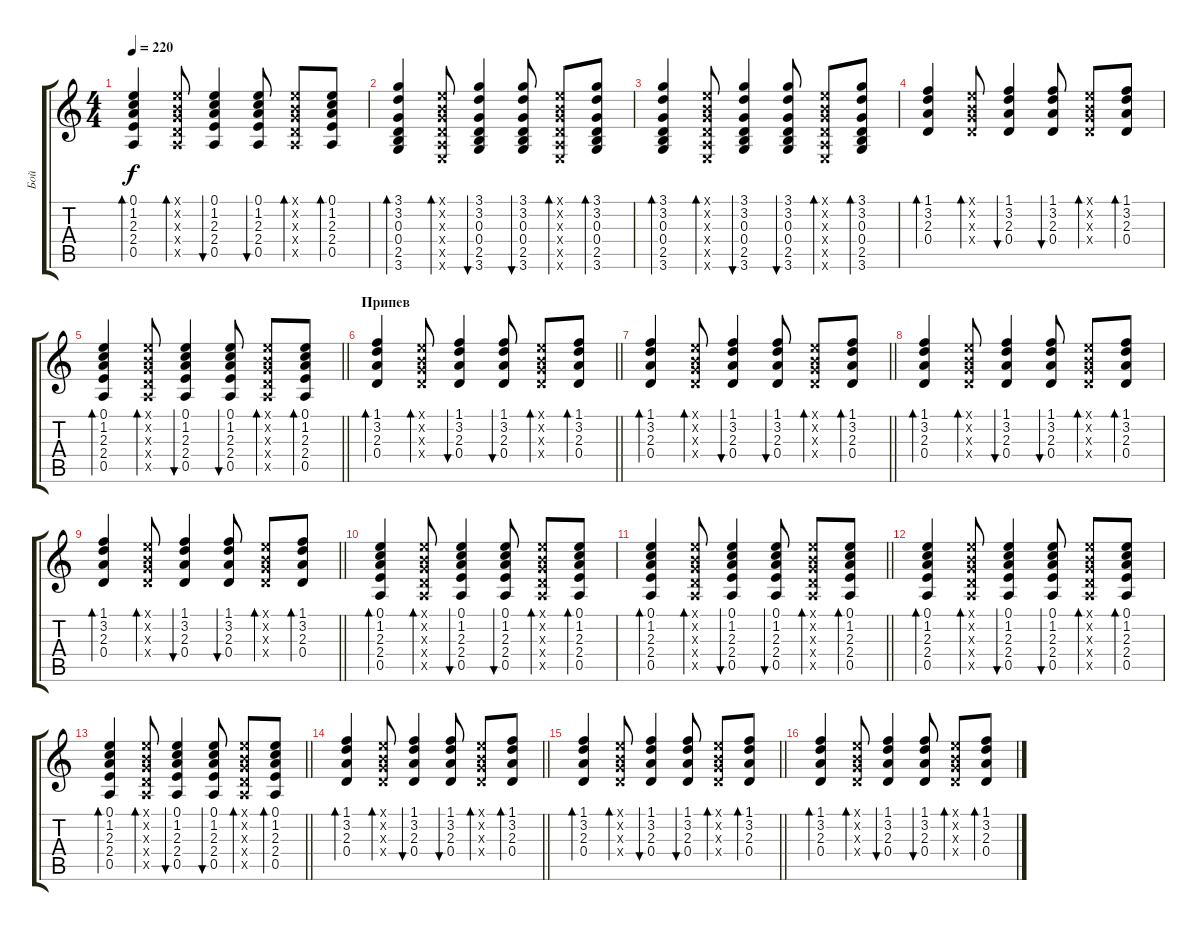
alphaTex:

\track ("Бой" "Бой") {instrument acousticguitarsteel}
\staff {score tabs}
\tuning (E4 B3 G3 D3 A2 E2) {hide}
\ts (4 4)
\tempo 220
\clef g2
\ks c
(0.1 1.2 2.3 2.4 0.5).4{bd 60 dy f} (0.1{x} 0.2{x} 0.3{x} 0.4{x} 0.5{x}).8{bd 60} (0.1 1.2 2.3 2.4 0.5).4{bu 60} (0.1 1.2 2.3 2.4 0.5).8{bu 60} (0.1{x} 0.2{x} 0.3{x} 0.4{x} 0.5{x}).8{bd 60} (0.1 1.2 2.3 2.4 0.5).8{bd 60} |
(3.1 3.2 0.3 0.4 2.5 3.6).4{bd 60} (0.1{x} 0.2{x} 0.3{x} 0.4{x} 0.5{x} 0.6{x}).8{bd 60} (3.1 3.2 0.3 0.4 2.5 3.6).4{bu 60} (3.1 3.2 0.3 0.4 2.5 3.6).8{bu 60} (0.1{x} 0.2{x} 0.3{x} 0.4{x} 0.5{x} 0.6{x}).8{bd 60} (3.1 3.2 0.3 0.4 2.5 3.6).8{bd 60} |
(3.1 3.2 0.3 0.4 2.5 3.6).4{bd 60} (0.1{x} 0.2{x} 0.3{x} 0.4{x} 0.5{x} 0.6{x}).8{bd 60} (3.1 3.2 0.3 0.4 2.5 3.6).4{bu 60} (3.1 3.2 0.3 0.4 2.5 3.6).8{bu 60} (0.1{x} 0.2{x} 0.3{x} 0.4{x} 0.5{x} 0.6{x}).8{bd 60} (3.1 3.2 0.3 0.4 2.5 3.6).8{bd 60} |
(1.1 3.2 2.3 0.4).4{bd 60} (0.1{x} 0.2{x} 0.3{x} 0.4{x}).8{bd 60} (1.1 3.2 2.3 0.4).4{bu 60} (1.1 3.2 2.3 0.4).8{bu 60} (0.1{x} 0.2{x} 0.3{x} 0.4{x}).8{bd 60} (1.1 3.2 2.3 0.4).8{bd 60} |
\barLineRight lightlight
(0.1 1.2 2.3 2.4 0.5).4{bd 60} (0.1{x} 0.2{x} 0.3{x} 0.4{x} 0.5{x}).8{bd 60} (0.1 1.2 2.3 2.4 0.5).4{bu 60} (0.1 1.2 2.3 2.4 0.5).8{bu 60} (0.1{x} 0.2{x} 0.3{x} 0.4{x} 0.5{x}).8{bd 60} (0.1 1.2 2.3 2.4 0.5).8{bd 60} |
\section ("" "Припев")
\barLineRight lightlight
(1.1 3.2 2.3 0.4).4{bd 60} (0.1{x} 0.2{x} 0.3{x} 0.4{x}).8{bd 60} (1.1 3.2 2.3 0.4).4{bu 60} (1.1 3.2 2.3 0.4).8{bu 60} (0.1{x} 0.2{x} 0.3{x} 0.4{x}).8{bd 60} (1.1 3.2 2.3 0.4).8{bd 60} |
\barLineRight lightlight
(1.1 3.2 2.3 0.4).4{bd 60} (0.1{x} 0.2{x} 0.3{x} 0.4{x}).8{bd 60} (1.1 3.2 2.3 0.4).4{bu 60} (1.1 3.2 2.3 0.4).8{bu 60} (0.1{x} 0.2{x} 0.3{x} 0.4{x}).8{bd 60} (1.1 3.2 2.3 0.4).8{bd 60} |
(1.1 3.2 2.3 0.4).4{bd 60} (0.1{x} 0.2{x} 0.3{x} 0.4{x}).8{bd 60} (1.1 3.2 2.3 0.4).4{bu 60} (1.1 3.2 2.3 0.4).8{bu 60} (0.1{x} 0.2{x} 0.3{x} 0.4{x}).8{bd 60} (1.1 3.2 2.3 0.4).8{bd 60} |
\barLineRight lightlight
(1.1 3.2 2.3 0.4).4{bd 60} (0.1{x} 0.2{x} 0.3{x} 0.4{x}).8{bd 60} (1.1 3.2 2.3 0.4).4{bu 60} (1.1 3.2 2.3 0.4).8{bu 60} (0.1{x} 0.2{x} 0.3{x} 0.4{x}).8{bd 60} (1.1 3.2 2.3 0.4).8{bd 60} |
(0.1 1.2 2.3 2.4 0.5).4{bd 60} (0.1{x} 0.2{x} 0.3{x} 0.4{x} 0.5{x}).8{bd 60} (0.1 1.2 2.3 2.4 0.5).4{bu 60} (0.1 1.2 2.3 2.4 0.5).8{bu 60} (0.1{x} 0.2{x} 0.3{x} 0.4{x} 0.5{x}).8{bd 60} (0.1 1.2 2.3 2.4 0.5).8{bd 60} |
\barLineRight lightlight
(0.1 1.2 2.3 2.4 0.5).4{bd 60} (0.1{x} 0.2{x} 0.3{x} 0.4{x} 0.5{x}).8{bd 60} (0.1 1.2 2.3 2.4 0.5).4{bu 60} (0.1 1.2 2.3 2.4 0.5).8{bu 60} (0.1{x} 0.2{x} 0.3{x} 0.4{x} 0.5{x}).8{bd 60} (0.1 1.2 2.3 2.4 0.5).8{bd 60} |
(0.1 1.2 2.3 2.4 0.5).4{bd 60} (0.1{x} 0.2{x} 0.3{x} 0.4{x} 0.5{x}).8{bd 60} (0.1 1.2 2.3 2.4 0.5).4{bu 60} (0.1 1.2 2.3 2.4 0.5).8{bu 60} (0.1{x} 0.2{x} 0.3{x} 0.4{x} 0.5{x}).8{bd 60} (0.1 1.2 2.3 2.4 0.5).8{bd 60} |
\barLineRight lightlight
(0.1 1.2 2.3 2.4 0.5).4{bd 60} (0.1{x} 0.2{x} 0.3{x} 0.4{x} 0.5{x}).8{bd 60} (0.1 1.2 2.3 2.4 0.5).4{bu 60} (0.1 1.2 2.3 2.4 0.5).8{bu 60} (0.1{x} 0.2{x} 0.3{x} 0.4{x} 0.5{x}).8{bd 60} (0.1 1.2 2.3 2.4 0.5).8{bd 60} |
\barLineRight lightlight
(1.1 3.2 2.3 0.4).4{bd 60} (0.1{x} 0.2{x} 0.3{x} 0.4{x}).8{bd 60} (1.1 3.2 2.3 0.4).4{bu 60} (1.1 3.2 2.3 0.4).8{bu 60} (0.1{x} 0.2{x} 0.3{x} 0.4{x}).8{bd 60} (1.1 3.2 2.3 0.4).8{bd 60} |
\barLineRight lightlight
(1.1 3.2 2.3 0.4).4{bd 60} (0.1{x} 0.2{x} 0.3{x} 0.4{x}).8{bd 60} (1.1 3.2 2.3 0.4).4{bu 60} (1.1 3.2 2.3 0.4).8{bu 60} (0.1{x} 0.2{x} 0.3{x} 0.4{x}).8{bd 60} (1.1 3.2 2.3 0.4).8{bd 60} |
(1.1 3.2 2.3 0.4).4{bd 60} (0.1{x} 0.2{x} 0.3{x} 0.4{x}).8{bd 60} (1.1 3.2 2.3 0.4).4{bu 60} (1.1 3.2 2.3 0.4).8{bu 60} (0.1{x} 0.2{x} 0.3{x} 0.4{x}).8{bd 60} (1.1 3.2 2.3 0.4).8{bd 60}
